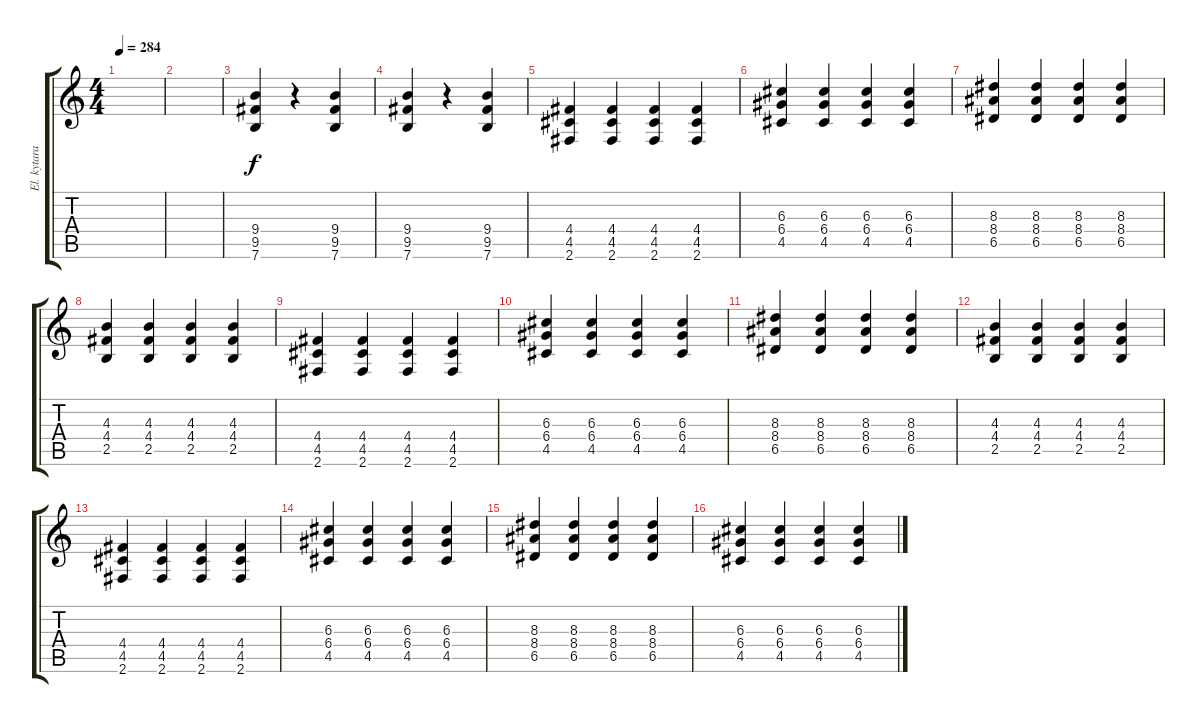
\track ("El. kytara" "El. kytara") {instrument overdrivenguitar}
\staff {score tabs}
\tuning (E4 B3 G3 D3 A2 E2) {hide}
\ts (4 4)
\tempo 284
\clef g2
\ks c
|
|
(9.4 9.5 7.6).4 r.4 (9.4 9.5 7.6).4 |
(9.4 9.5 7.6).4 r.4 (9.4 9.5 7.6).4 |
(4.4 4.5 2.6).4 (4.4 4.5 2.6).4 (4.4 4.5 2.6).4 (4.4 4.5 2.6).4 |
(6.3 6.4 4.5).4 (6.3 6.4 4.5).4 (6.3 6.4 4.5).4 (6.3 6.4 4.5).4 |
(8.3 8.4 6.5).4 (8.3 8.4 6.5).4 (8.3 8.4 6.5).4 (8.3 8.4 6.5).4 |
(4.3 4.4 2.5).4 (4.3 4.4 2.5).4 (4.3 4.4 2.5).4 (4.3 4.4 2.5).4 |
(4.4 4.5 2.6).4 (4.4 4.5 2.6).4 (4.4 4.5 2.6).4 (4.4 4.5 2.6).4 |
(6.3 6.4 4.5).4 (6.3 6.4 4.5).4 (6.3 6.4 4.5).4 (6.3 6.4 4.5).4 |
(8.3 8.4 6.5).4 (8.3 8.4 6.5).4 (8.3 8.4 6.5).4 (8.3 8.4 6.5).4 |
(4.3 4.4 2.5).4 (4.3 4.4 2.5).4 (4.3 4.4 2.5).4 (4.3 4.4 2.5).4 |
(4.4 4.5 2.6).4 (4.4 4.5 2.6).4 (4.4 4.5 2.6).4 (4.4 4.5 2.6).4 |
(6.3 6.4 4.5).4 (6.3 6.4 4.5).4 (6.3 6.4 4.5).4 (6.3 6.4 4.5).4 |
(8.3 8.4 6.5).4 (8.3 8.4 6.5).4 (8.3 8.4 6.5).4 (8.3 8.4 6.5).4 |
(6.3 6.4 4.5).4 (6.3 6.4 4.5).4 (6.3 6.4 4.5).4 (6.3 6.4 4.5).4
